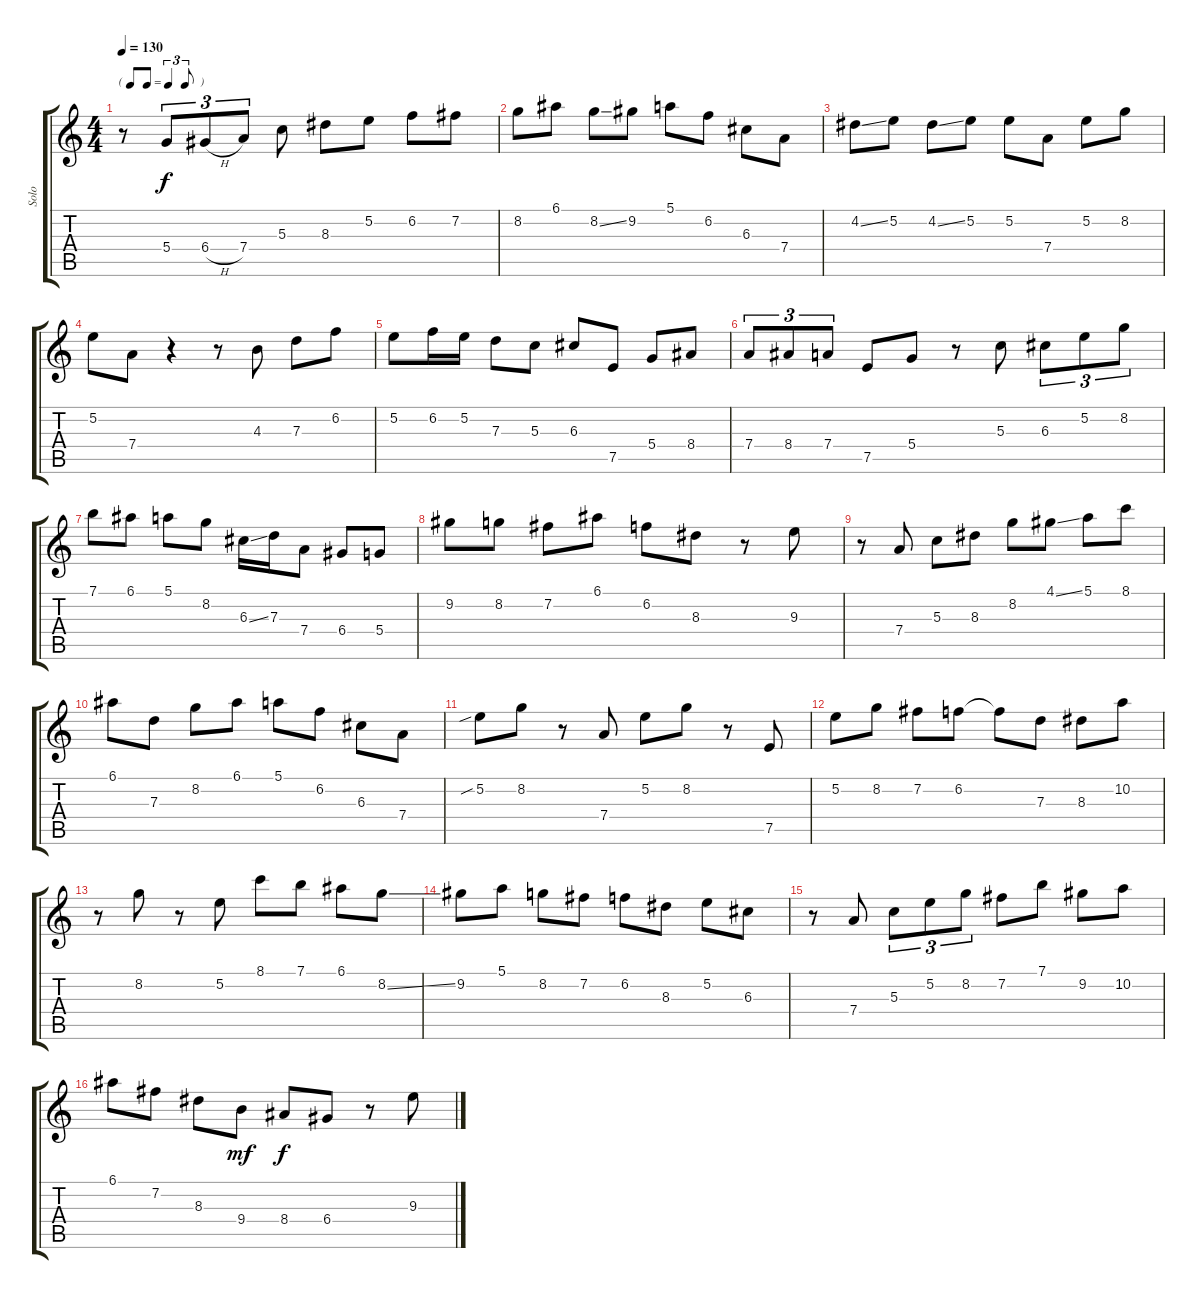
\track ("Solo" "Solo") {instrument electricguitarjazz}
\staff {score tabs}
\tuning (E4 B3 G3 D3 A2 E2) {hide}
\ts (4 4)
\tf triplet8th
\tempo 130
\clef g2
\ks c
r.8{dy f} 5.4.8{tu (3 2)} 6.4{h}.8{tu (3 2)} 7.4.8{tu (3 2)} 5.3.8 8.3.8 5.2.8 6.2.8 7.2.8 |
8.2.8 6.1.8 8.2{ss}.8 9.2.8 5.1.8 6.2.8 6.3.8 7.4.8 |
4.2{ss}.8 5.2.8 4.2{ss}.8 5.2.8 5.2.8 7.4.8 5.2.8 8.2.8 |
5.2.8 7.4.8 r.4 r.8 4.3.8 7.3.8 6.2.8 |
5.2.8 6.2.16 5.2.16 7.3.8 5.3.8 6.3.8 7.5.8 5.4.8 8.4.8 |
7.4.8{tu (3 2)} 8.4.8{tu (3 2)} 7.4.8{tu (3 2)} 7.5.8 5.4.8 r.8 5.3.8 6.3.8{tu (3 2)} 5.2.8{tu (3 2)} 8.2.8{tu (3 2)} |
7.1.8 6.1.8 5.1.8 8.2.8 6.3{ss}.16 7.3.16 7.4.8 6.4.8 5.4.8 |
9.2.8 8.2.8 7.2.8 6.1.8 6.2.8 8.3.8 r.8 9.3.8 |
r.8 7.4.8 5.3.8 8.3.8 8.2.8 4.1{ss}.8 5.1.8 8.1.8 |
6.1.8 7.3.8 8.2.8 6.1.8 5.1.8 6.2.8 6.3.8 7.4.8 |
5.2{sib}.8 8.2.8 r.8 7.4.8 5.2.8 8.2.8 r.8 7.5.8 |
5.2.8 8.2.8 7.2.8 6.2.8 6.2{t}.8 7.3.8 8.3.8 10.2.8 |
r.8 8.2.8 r.8 5.2.8 8.1.8 7.1.8 6.1.8 8.2{ss}.8 |
9.2.8 5.1.8 8.2.8 7.2.8 6.2.8 8.3.8 5.2.8 6.3.8 |
r.8 7.4.8 5.3.8{tu (3 2)} 5.2.8{tu (3 2)} 8.2.8{tu (3 2)} 7.2.8 7.1.8 9.2.8 10.2.8 |
6.1.8 7.2.8 8.3.8 9.4.8{dy mf} 8.4.8{dy f} 6.4.8 r.8 9.3.8
